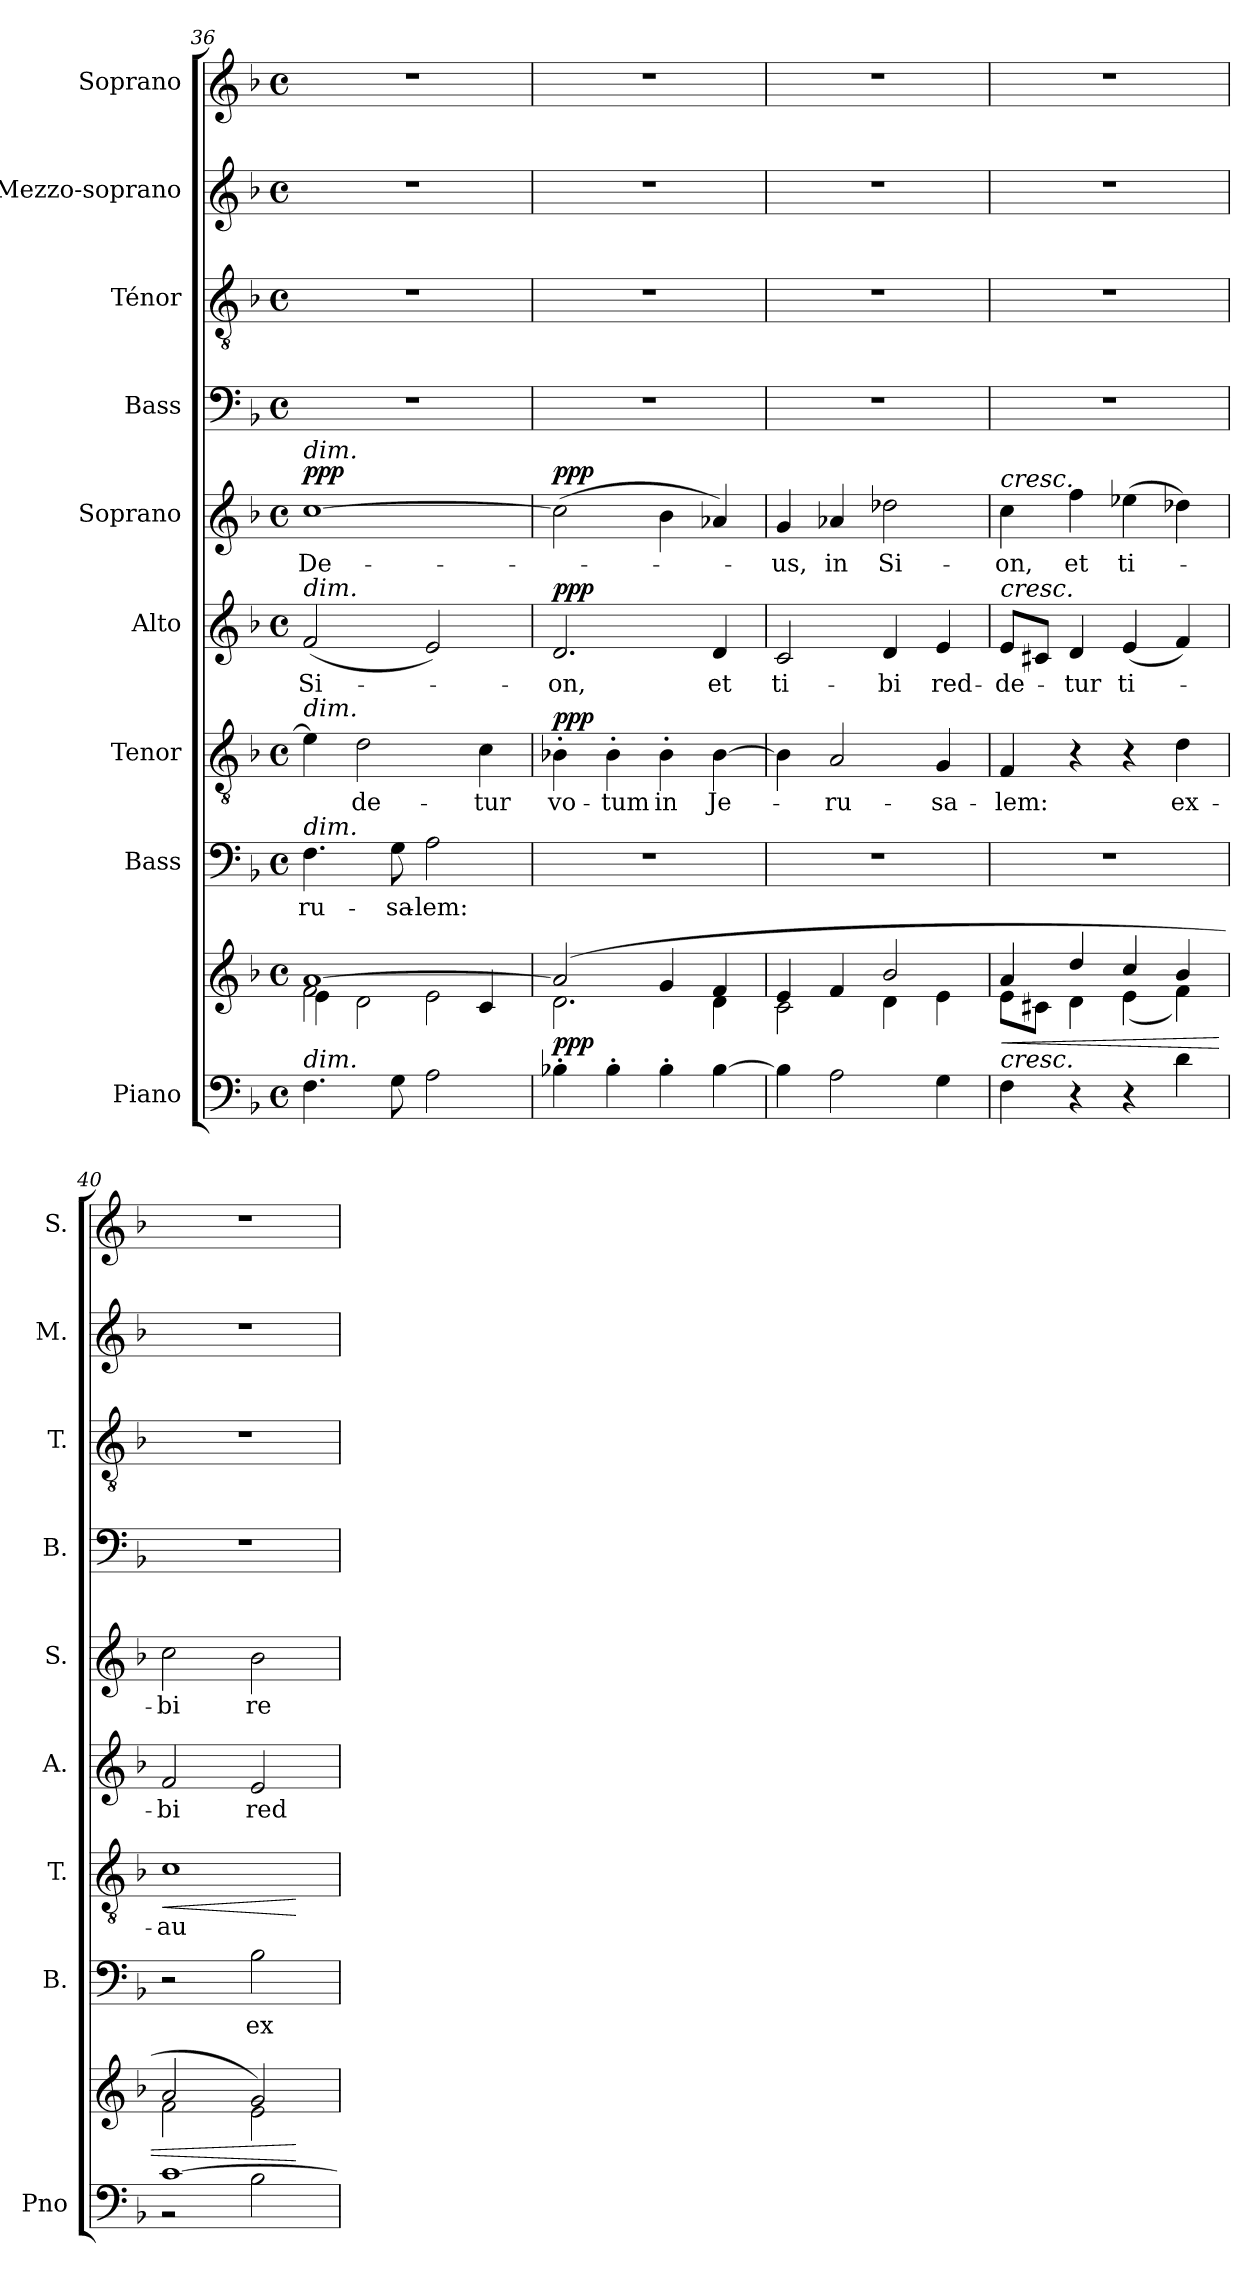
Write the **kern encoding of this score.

**kern	**kern	**dynam	**kern	**text	**kern	**text	**dynam	**kern	**text	**dynam	**kern	**text	**dynam	**kern	**kern	**kern	**kern
*part9	*part9	*part9	*part8	*part8	*part7	*part7	*part7	*part6	*part6	*part6	*part5	*part5	*part5	*part4	*part3	*part2	*part1
*staff10	*staff9	*staff9/10	*staff8	*staff8	*staff7	*staff7	*staff7	*staff6	*staff6	*staff6	*staff5	*staff5	*staff5	*staff4	*staff3	*staff2	*staff1
*I"Piano	*	*	*I"Bass	*	*I"Tenor	*	*	*I"Alto	*	*	*I"Soprano	*	*	*I"Bass	*I"Ténor	*I"Mezzo-soprano	*I"Soprano
*I'Pno	*	*	*I'B.	*	*I'T.	*	*	*I'A.	*	*	*I'S.	*	*	*I'B.	*I'T.	*I'M.	*I'S.
!!LO:LB:g=z
*clefF4	*clefG2	*	*clefF4	*	*clefGv2	*	*	*clefG2	*	*	*clefG2	*	*	*clefF4	*clefGv2	*clefG2	*clefG2
*	*	*	*	*	*	*	*	*	*	*	*ITrd2c3	*	*	*	*	*	*
*k[b-]	*k[b-]	*	*k[b-]	*	*k[b-]	*	*	*k[b-]	*	*	*k[f#c#]	*	*	*k[b-]	*k[b-]	*k[b-]	*k[b-]
*M4/4	*M4/4	*	*M4/4	*	*M4/4	*	*	*M4/4	*	*	*M4/4	*	*	*M4/4	*M4/4	*M4/4	*M4/4
*met(c)	*met(c)	*	*met(c)	*	*met(c)	*	*	*met(c)	*	*	*met(c)	*	*	*met(c)	*met(c)	*met(c)	*met(c)
=36	=36	=36	=36	=36	=36	=36	=36	=36	=36	=36	=36	=36	=36	=36	=36	=36	=36
*	*^	*	*	*	*	*	*	*	*	*	*	*	*	*	*	*	*
*	*	*^	*	*	*	*	*	*	*	*	*	*	*	*	*	*	*	*
!	!	!	!	!	!	!	!	!	!	!	!	!	!LO:TX:a:i:t=dim.	!	!	!	!	!	!
!	!	!	!	!	!	!	!	!	!	!LO:TX:a:i:t=dim.	!	!	!	!	!	!	!	!	!
!	!	!	!	!	!	!	!LO:TX:a:i:t=dim.	!	!	!	!	!	!	!	!	!	!	!	!
!	!	!	!	!	!LO:TX:a:i:t=dim.	!	!	!	!	!	!	!	!	!	!	!	!	!	!
!LO:TX:a:i:t=dim.	!	!	!	!	!	!	!	!	!	!	!	!	!	!	!	!	!	!	!
!	!	!	!	!	!	!LO:LY:b	!	!	!	!	!LO:LY:b	!	!	!LO:LY:b	!LO:DY:a	!	!	!	!
4.F\	[1a	2f\	4e\	.	4.F\	-ru-	4e\]	.	.	(>2f/	Si-	.	[1ai	De-	ppp	1r	1r	1r	1r
!	!	!	!	!	!	!	!	!LO:LY:b	!	!	!	!	!	!	!	!	!	!	!
.	.	.	2d\	.	.	.	2d\	-de-	.	.	.	.	.	.	.	.	.	.	.
!	!	!	!	!	!	!LO:LY:b	!	!	!	!	!	!	!	!	!	!	!	!	!
8G\	.	.	.	.	8G\	-sa-	.	.	.	.	.	.	.	.	.	.	.	.	.
!	!	!	!	!	!	!LO:LY:b	!	!	!	!	!	!	!	!	!	!	!	!	!
2A\	.	2e\	.	.	2A\	-lem:	.	.	.	2e/)	.	.	.	.	.	.	.	.	.
!	!	!	!	!	!	!	!	!LO:LY:b	!	!	!	!	!	!	!	!	!	!	!
.	.	.	4c/	.	.	.	4c\	-tur	.	.	.	.	.	.	.	.	.	.	.
=37	=37	=37	=37	=37	=37	=37	=37	=37	=37	=37	=37	=37	=37	=37	=37	=37	=37	=37	=37
!	!	!	!	!LO:DY:a=2	!	!	!	!LO:LY:b	!LO:DY:a	!	!LO:LY:b	!LO:DY:a	!	!	!LO:DY:a	!	!	!	!
*	*	*v	*v	*	*	*	*	*	*	*	*	*	*	*	*	*	*	*	*
4B-X'\	(2a/]	2.d\	ppp	1r	.	4B-X'\	vo-	ppp	2.d/	-on,	ppp	(2ai\]	.	ppp	1r	1r	1r	1r
!	!	!	!	!	!	!	!LO:LY:b	!	!	!	!	!	!	!	!	!	!	!
4B-'\	.	.	.	.	.	4B-'\	-tum	.	.	.	.	.	.	.	.	.	.	.
!	!	!	!	!	!	!	!LO:LY:b	!	!	!	!	!	!	!	!	!	!	!
4B-'\	4g/	.	.	.	.	4B-'\	in	.	.	.	.	4gi\	.	.	.	.	.	.
!	!	!	!	!	!	!	!LO:LY:b	!	!	!LO:LY:b	!	!	!	!	!	!	!	!
[4B-\	4f/	4d\	.	.	.	[4B-\	Je-	.	4d/	et	.	4fni/)	.	.	.	.	.	.
=38	=38	=38	=38	=38	=38	=38	=38	=38	=38	=38	=38	=38	=38	=38	=38	=38	=38	=38
!	!	!	!	!	!	!	!	!	!	!LO:LY:b	!	!	!LO:LY:b	!	!	!	!	!
4B-\]	4e/	2c\	.	1r	.	4B-\]	.	.	2c/	ti-	.	4ei/	-us,	.	1r	1r	1r	1r
!	!	!	!	!	!	!	!LO:LY:b	!	!	!	!	!	!LO:LY:b	!	!	!	!	!
2A\	4f/	.	.	.	.	2A/	-ru-	.	.	.	.	4fni/	in	.	.	.	.	.
!	!	!	!	!	!	!	!	!	!	!LO:LY:b	!	!	!LO:LY:b	!	!	!	!	!
.	2b-/	4d\	.	.	.	.	.	.	4d/	-bi	.	2b-Xi\	Si-	.	.	.	.	.
!	!	!	!	!	!	!	!LO:LY:b	!	!	!LO:LY:b	!	!	!	!	!	!	!	!
4G\	.	4e\	.	.	.	4G/	-sa-	.	4e/	red-	.	.	.	.	.	.	.	.
=39	=39	=39	=39	=39	=39	=39	=39	=39	=39	=39	=39	=39	=39	=39	=39	=39	=39	=39
!	!	!	!	!	!	!	!	!	!	!	!	!LO:TX:a:i:t=cresc.	!	!	!	!	!	!
!	!	!	!	!	!	!	!	!	!LO:TX:a:i:t=cresc.	!	!	!	!	!	!	!	!	!
!LO:TX:a:i:t=cresc.	!	!	!	!	!	!	!	!	!	!	!	!	!	!	!	!	!	!
!	!	!	!LO:HP:b	!	!	!	!LO:LY:b	!	!	!LO:LY:b	!	!	!LO:LY:b	!	!	!	!	!
4F\	4a/	8e\L	<	1r	.	4F/	-lem:	.	8e/L	-de-	.	4ai\	-on,	.	1r	1r	1r	1r
.	.	8c#X\J	.	.	.	.	.	.	8c#X/J	.	.	.	.	.	.	.	.	.
!	!	!	!	!	!	!	!	!	!	!LO:LY:b	!	!	!LO:LY:b	!	!	!	!	!
4r	4dd/	4d\	.	.	.	4r	.	.	4d/	-tur	.	4ddi\	et	.	.	.	.	.
!	!	!	!	!	!	!	!	!	!	!LO:LY:b	!	!	!LO:LY:b	!	!	!	!	!
4r	4cc/	(4e\	.	.	.	4r	.	.	(4e/	ti-	.	(4ccni\	ti-	.	.	.	.	.
!	!	!	!	!	!	!	!LO:LY:b	!	!	!	!	!	!	!	!	!	!	!
4d\	4b-/	4f\)	.	.	.	4d\	ex-	.	4f/)	.	.	4b-Xi\)	.	.	.	.	.	.
=40	=40	=40	=40	=40	=40	=40	=40	=40	=40	=40	=40	=40	=40	=40	=40	=40	=40	=40
*^	*	*	*	*	*	*	*	*	*	*	*	*	*	*	*	*	*	*
!	!	!	!	!	!	!	!	!LO:LY:b	!LO:HP:b	!	!LO:LY:b	!	!	!LO:LY:b	!	!	!	!	!
[1c	2r	2a/	2f\	.	2r	.	1c	-au-	<	2f/	-bi	.	2ai\	-bi	.	1r	1r	1r	1r
!	!	!	!	!	!	!LO:LY:b	!	!	!	!	!LO:LY:b	!	!	!LO:LY:b	!	!	!	!	!
.	2B-\	2g/)	2e\	.	2B-\	ex-	.	.	.	2e/	red-	.	2gi\	re-	.	.	.	.	.
*v	*v	*	*	*	*	*	*	*	*	*	*	*	*	*	*	*	*	*	*
*	*v	*v	*	*	*	*	*	*	*	*	*	*	*	*	*	*	*	*
.	.	[	.	.	.	.	[	.	.	.	.	.	.	.	.	.	.
=	=	=	=	=	=	=	=	=	=	=	=	=	=	=	=	=	=
*-	*-	*-	*-	*-	*-	*-	*-	*-	*-	*-	*-	*-	*-	*-	*-	*-	*-
